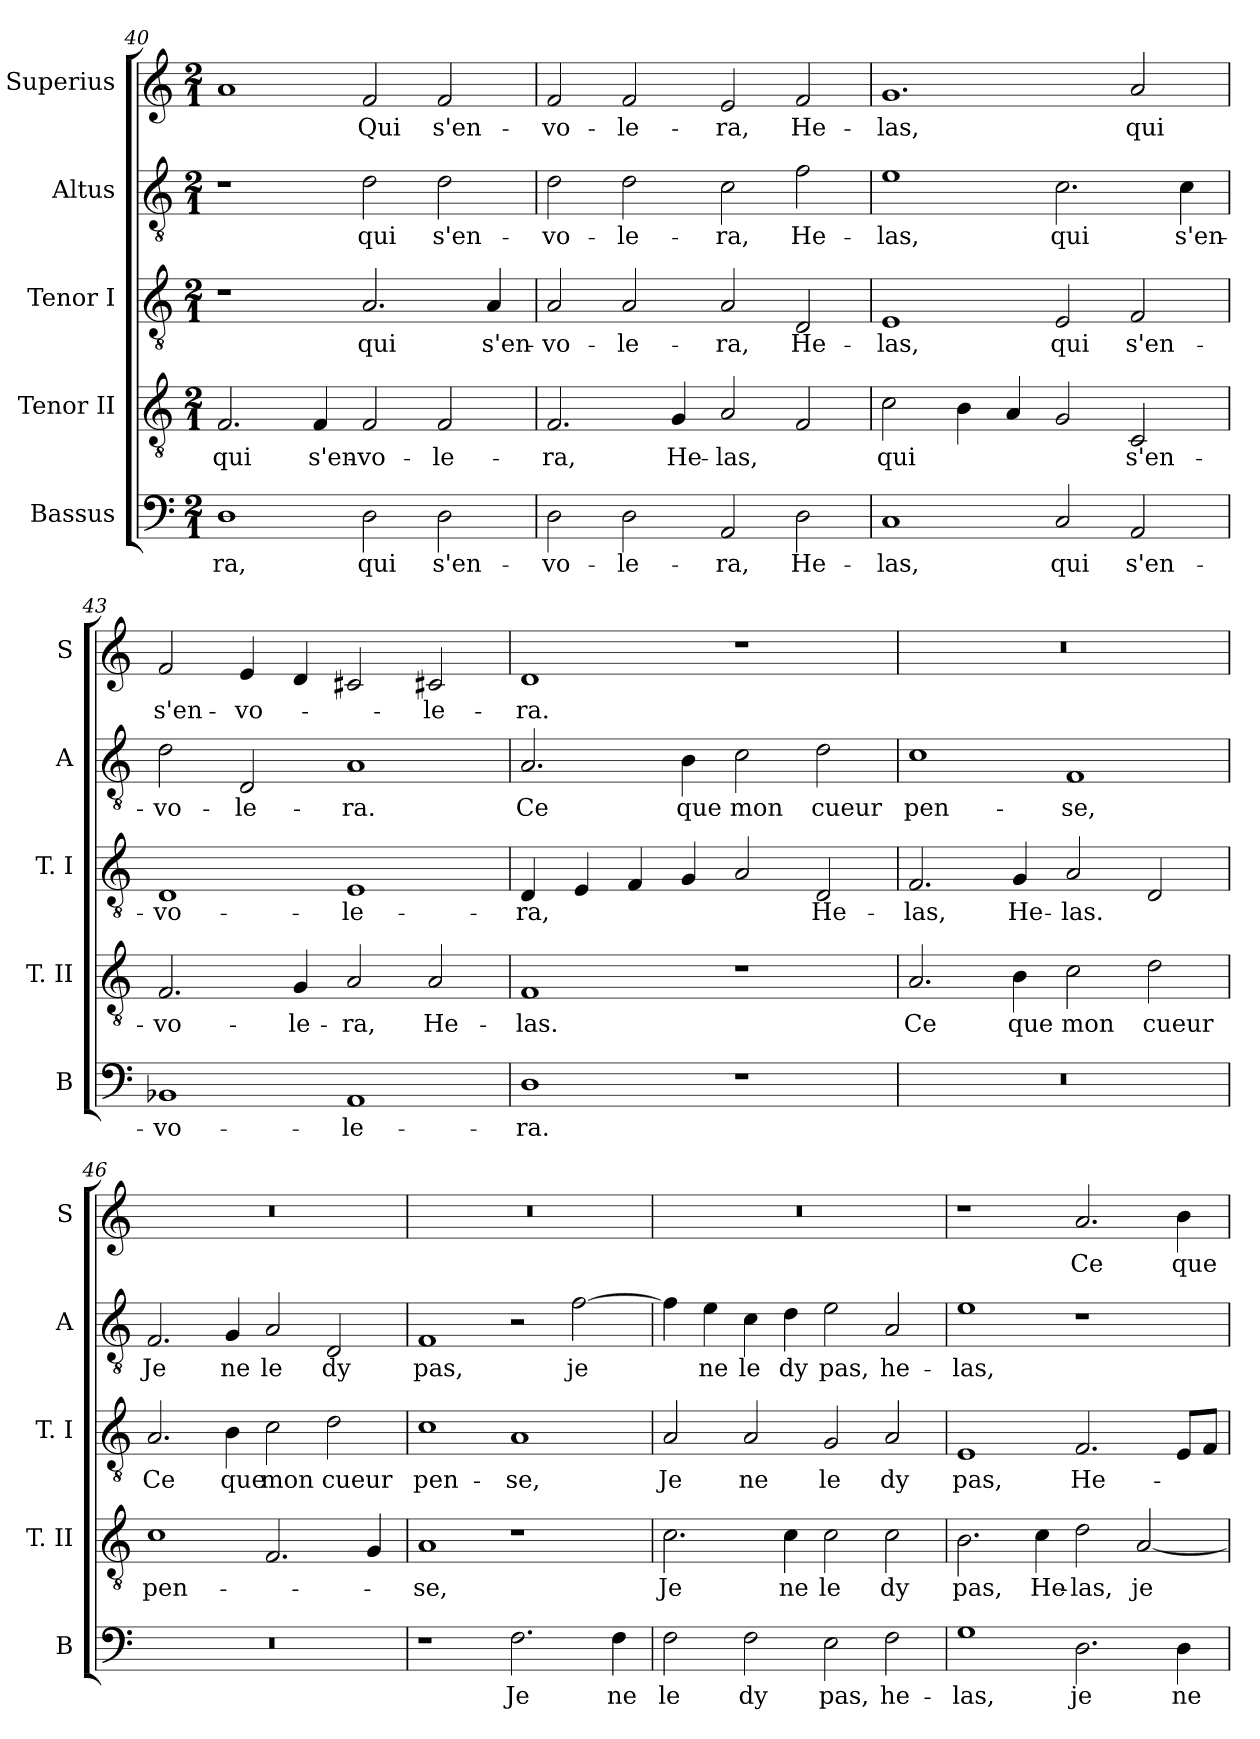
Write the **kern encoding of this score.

**kern	**text	**kern	**text	**kern	**text	**kern	**text	**kern	**text
*part5	*part5	*part4	*part4	*part3	*part3	*part2	*part2	*part1	*part1
*staff5	*staff5	*staff4	*staff4	*staff3	*staff3	*staff2	*staff2	*staff1	*staff1
*I"Bassus	*	*I"Tenor II	*	*I"Tenor I	*	*I"Altus	*	*I"Superius	*
*I'B	*	*I'T. II	*	*I'T. I	*	*I'A	*	*I'S	*
*clefF4	*	*clefGv2	*	*clefGv2	*	*clefGv2	*	*clefG2	*
*k[]	*	*k[]	*	*k[]	*	*k[]	*	*k[]	*
*C:	*	*C:	*	*C:	*	*C:	*	*C:	*
*M2/1	*	*M2/1	*	*M2/1	*	*M2/1	*	*M2/1	*
=40	=40	=40	=40	=40	=40	=40	=40	=40	=40
1D	-ra,	2.F	qui	1r	.	1r	.	1a	.
.	.	4F	s'en-	.	.	.	.	.	.
2D	qui	2F	-vo-	2.A	qui	2d	qui	2f	Qui
2D	s'en-	2F	-le-	.	.	2d	s'en-	2f	s'en-
.	.	.	.	4A	s'en-	.	.	.	.
=41	=41	=41	=41	=41	=41	=41	=41	=41	=41
2D	-vo-	2.F	-ra,	2A	-vo-	2d	-vo-	2f	-vo-
2D	-le-	.	.	2A	-le-	2d	-le-	2f	-le-
.	.	4G	He-	.	.	.	.	.	.
2AA	-ra,	2A	-las,	2A	-ra,	2c	-ra,	2e	-ra,
2D	He-	2F	.	2D	He-	2f	He-	2f	He-
=42	=42	=42	=42	=42	=42	=42	=42	=42	=42
1C	-las,	2c	qui	1E	-las,	1e	-las,	1.g	-las,
.	.	4B	.	.	.	.	.	.	.
.	.	4A	.	.	.	.	.	.	.
2C	qui	2G	.	2E	qui	2.c	qui	.	.
2AA	s'en-	2C	s'en-	2F	s'en-	.	.	2a	qui
.	.	.	.	.	.	4c	s'en-	.	.
=43	=43	=43	=43	=43	=43	=43	=43	=43	=43
1BB-X	-vo-	2.F	-vo-	1D	-vo-	2d	-vo-	2f	s'en-
.	.	.	.	.	.	2D	-le-	4e	-vo-
.	.	4G	-le-	.	.	.	.	4d	.
1AA	-le-	2A	-ra,	1E	-le-	1A	-ra.	2c#X	.
.	.	2A	He-	.	.	.	.	2c#X	-le-
=44	=44	=44	=44	=44	=44	=44	=44	=44	=44
1D	-ra.	1F	-las.	4D	-ra,	2.A	Ce	1d	-ra.
.	.	.	.	4E	.	.	.	.	.
.	.	.	.	4F	.	.	.	.	.
.	.	.	.	4G	.	4B	que	.	.
1r	.	1r	.	2A	.	2c	mon	1r	.
.	.	.	.	2D	He-	2d	cueur	.	.
=45	=45	=45	=45	=45	=45	=45	=45	=45	=45
0r	.	2.A	Ce	2.F	-las,	1c	pen-	0r	.
.	.	4B	que	4G	He-	.	.	.	.
.	.	2c	mon	2A	-las.	1F	-se,	.	.
.	.	2d	cueur	2D	.	.	.	.	.
=46	=46	=46	=46	=46	=46	=46	=46	=46	=46
0r	.	1c	pen-	2.A	Ce	2.F	Je	0r	.
.	.	.	.	4B	que	4G	ne	.	.
.	.	2.F	.	2c	mon	2A	le	.	.
.	.	.	.	2d	cueur	2D	dy	.	.
.	.	4G	.	.	.	.	.	.	.
=47	=47	=47	=47	=47	=47	=47	=47	=47	=47
1r	.	1A	-se,	1c	pen-	1F	pas,	0r	.
2.F	Je	1r	.	1A	-se,	2r	.	.	.
.	.	.	.	.	.	[2f	je	.	.
4F	ne	.	.	.	.	.	.	.	.
=48	=48	=48	=48	=48	=48	=48	=48	=48	=48
2F	le	2.c	Je	2A	Je	4f]	.	0r	.
.	.	.	.	.	.	4e	ne	.	.
2F	dy	.	.	2A	ne	4c	le	.	.
.	.	4c	ne	.	.	4d	dy	.	.
2E	pas,	2c	le	2G	le	2e	pas,	.	.
2F	he-	2c	dy	2A	dy	2A	he-	.	.
=49	=49	=49	=49	=49	=49	=49	=49	=49	=49
1G	-las,	2.B	pas,	1E	pas,	1e	-las,	1r	.
.	.	4c	He-	.	.	.	.	.	.
2.D	je	2d	-las,	2.F	He-	1r	.	2.a	Ce
.	.	[2A	je	.	.	.	.	.	.
4D	ne	.	.	8EL	.	.	.	4b	que
.	.	.	.	8FJ	.	.	.	.	.
=	=	=	=	=	=	=	=	=	=
*-	*-	*-	*-	*-	*-	*-	*-	*-	*-
